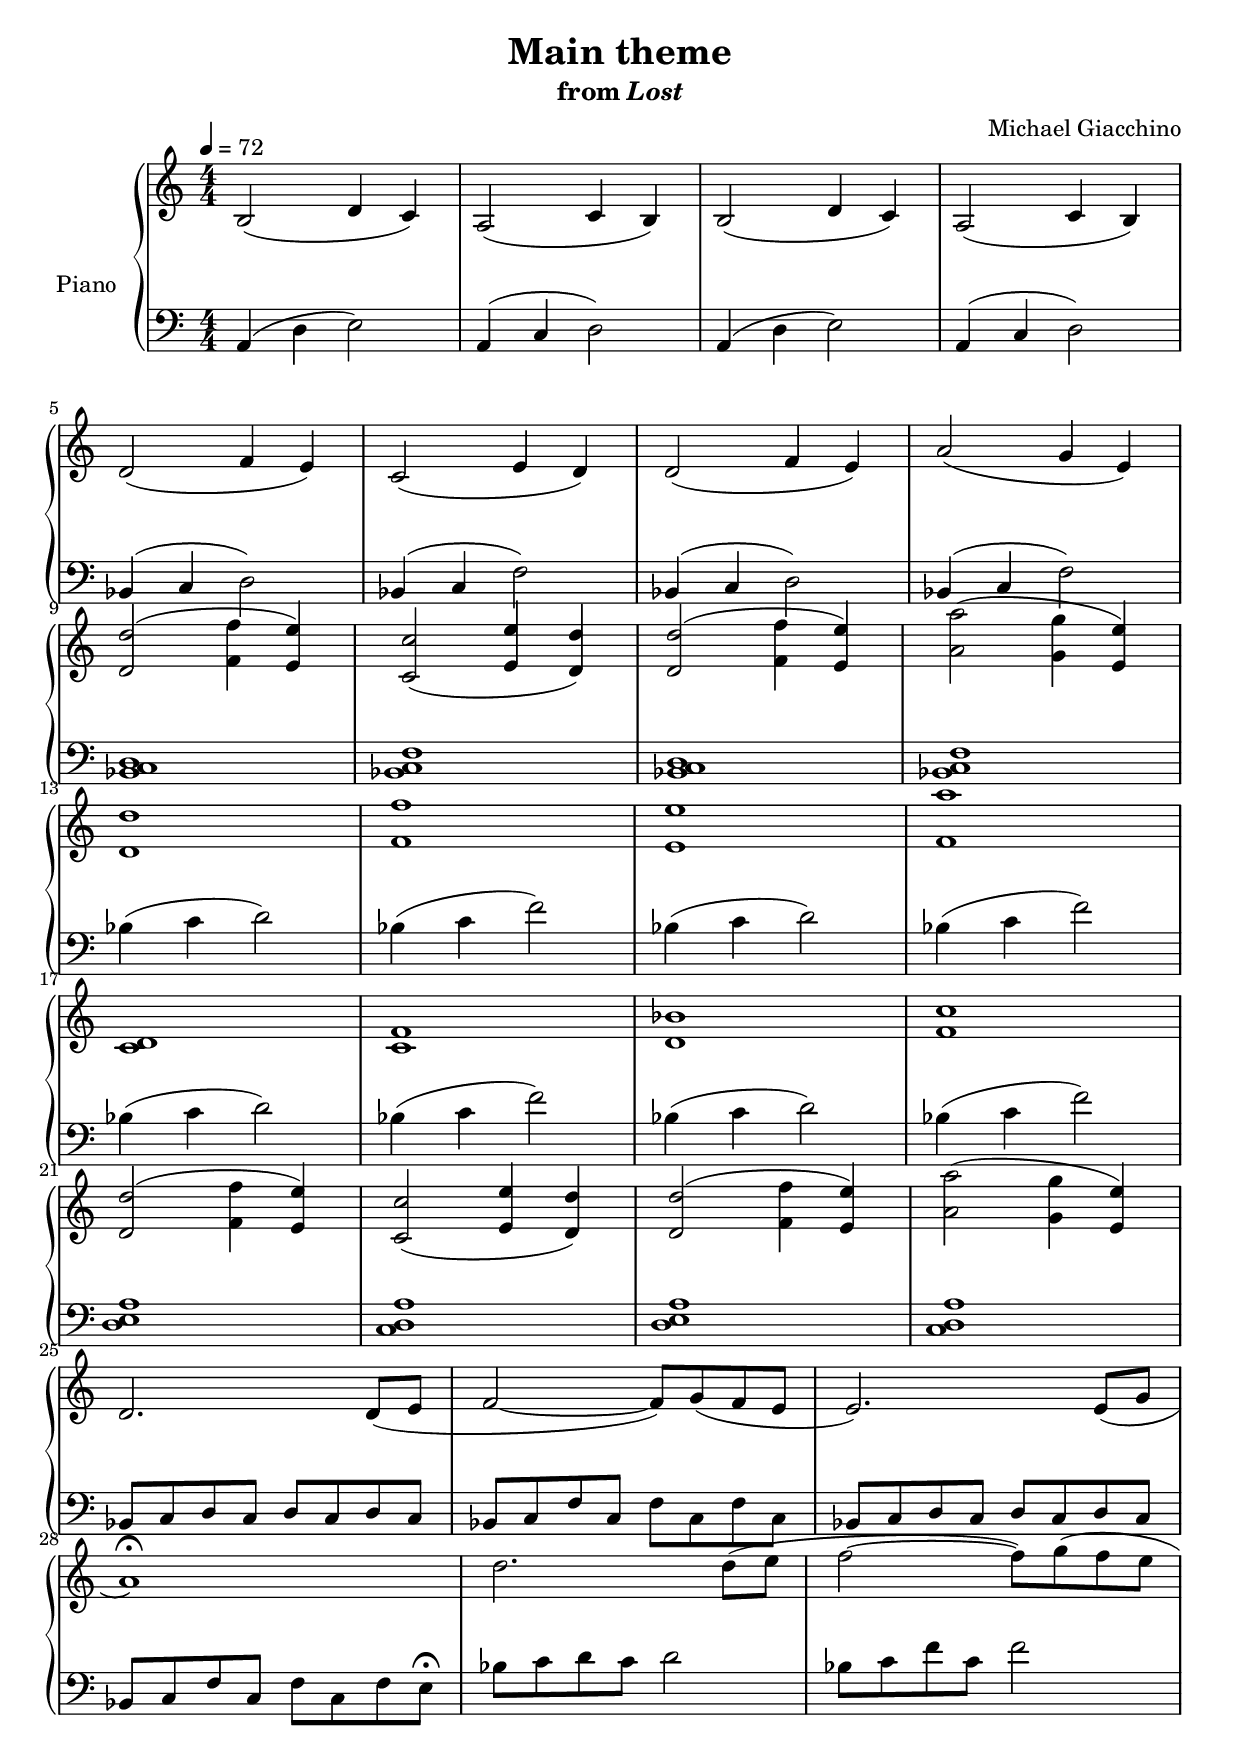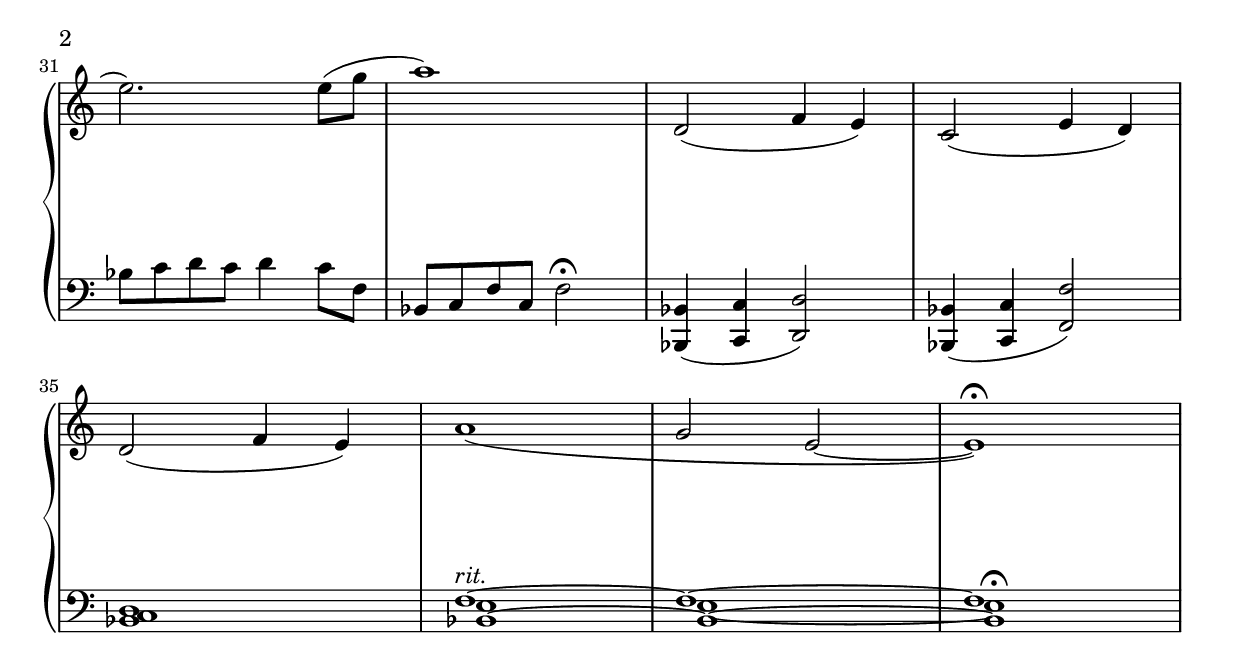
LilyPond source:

\version "2.12.2"

\header {
  title = "Main theme"
  subtitle = \markup { "from" \italic "Lost" }
  composer = "Michael Giacchino"
}

global = {
  \tempo 4 = 72
  \key c \major
  \time 4/4
  \numericTimeSignature
}

upper = \relative c' {
  \clef treble
  b2( d4 c)
  a2( c4 b)
  b2( d4 c)
  a2( c4 b)
  \break

  d2( f4 e)
  c2( e4 d)
  d2( f4 e)
  a2( g4 e)
  \break

  <d d'>2(<f f'>4 <e e'>)
  <c c'>2( <e e'>4 <d d'>)
  <d d'>2( <f f'>4 <e e'>)
  <a a'>2( <g g'>4 <e e'>)
  \break

  <d d'>1
  <f f'>
  <e e'>
  <f a'>
  \break

  <c d>
  <c f>
  <d bes'>
  <f c'>
  \break

  <d d'>2( <f f'>4 <e e'>)
  <c c'>2( <e e'>4 <d d'>)
  <d d'>2( <f f'>4 <e e'>)
  <a a'>2( <g g'>4 <e e'>)
  \break

  d2. d8( e
  f2~ f8) g( f e
  e2.) e8( g
  \break

  a1\fermata)
  d2. d8( e
  f2~ f8) g( f e
  \break

  e2.) e8( g
  a1)
  d,,2( f4 e)
  c2( e4 d)
  \break

  d2( f4 e)
  a1(
  g2 e~
  e1\fermata)
}

lower = \relative c {
  \clef bass
  a4( d e2)
  a,4( c d2)
  a4( d e2)
  a,4( c d2)

  bes4( c d2)
  bes4( c f2)
  bes,4( c d2)
  bes4( c f2)

  <bes, c d>1
  <bes c f>
  <bes c d>
  <bes c f>

  bes'4( c d2)
  bes4( c f2)
  bes,4( c d2)
  bes4( c f2)

  bes,4( c d2)
  bes4( c f2)
  bes,4( c d2)
  bes4( c f2)

  <d, e a>1
  <c d a'>
  <d e a>
  <c d a'>

  bes8 c d c d c d c
  bes c f c f c f c
  bes c d c d c d c

  bes c f c f c f e\fermata
  bes' c d c d2
  bes8 c f c f2

  bes,8 c d c d4 c8 f,
  bes, c f c f2\fermata
  <bes,, bes'>4( <c c'> <d d'>2)
  <bes bes'>4( <c c'> <f f'>2)

  <bes c d>1
  <<
    {
      f'~^\markup { \italic "rit." }
      f~
      f
    }
  \\
    {
      e
      e~
      e
    }
  \\
    {
      bes~
      bes~
      bes\fermata
    }
  >>
}

dynamics = {
  s1*8
  s1*3\mp
  s2 s32*15\> s32\!
  s32*63\< s32\!
  s4\mf s32*55\> s32\!
  s1\mp
  s32*95\< s32\!
  s1*3\f
  s32*31\> s32\!
  s1*4\mp
  s2. s32*7\< s32\!
  s32*20\mf s32*11\> s32\! s32
  s1\mp
  s32*10\> s32\! s32*5 s2\p
  s1*2\mf
  s32*77\> s32\! s32*2 s2\pp
}

pedal = {
}

\score {
  \new PianoStaff = "PianoStaff_pf" <<
    \set PianoStaff.instrumentName = #"Piano"
    \new Staff = "Staff_pfUpper" << \global \upper >>
    \new Dynamics = "Dynamics_pf" \dynamics
    \new Staff = "Staff_pfLower" << \global \lower >>
    \new Dynamics = "pedal" \pedal
  >>

  \layout {
    % define Dynamics context
    \context {
      \type "Engraver_group"
      \name Dynamics
      \alias Voice
      \consists "Output_property_engraver"
      \consists "Piano_pedal_engraver"
      \consists "Script_engraver"
      \consists "New_dynamic_engraver"
      \consists "Dynamic_align_engraver"
      \consists "Text_engraver"
      \consists "Skip_event_swallow_translator"
      \consists "Axis_group_engraver"

      % keep spanners and text in the middle
      \override DynamicLineSpanner #'Y-offset = #0
      \override TextScript #'Y-offset = #-0.5

      \override TextScript #'font-shape = #'italic
      \override VerticalAxisGroup #'minimum-Y-extent = #'(-1 . 1)
      \override DynamicText #'extra-spacing-width = #'(0 . 0)

      % XXX: this seems to have no effect, so hairpins are still not
      % padded enough
      \override Hairpin #'bound-padding = #2.0
    }
    % modify PianoStaff context to accept Dynamics context
    \context {
      \PianoStaff
      \accepts Dynamics
    }
  }
}

\score {
  \unfoldRepeats {
    \new PianoStaff = "PianoStaff_pf" <<
      \new Staff = "Staff_pfUpper" << \global \upper \dynamics \pedal >>
      \new Staff = "Staff_pfLower" << \global \lower \dynamics \pedal >>
    >>
  }
  \midi {
    % the following is a workaround to prevent multiple voices from being
    % lumped into the same channel, which would inhibit overlapping notes
    \context {
      \Staff \remove "Staff_performer"
    }
    \context {
      \Voice \consists "Staff_performer"
    }
  }
}
